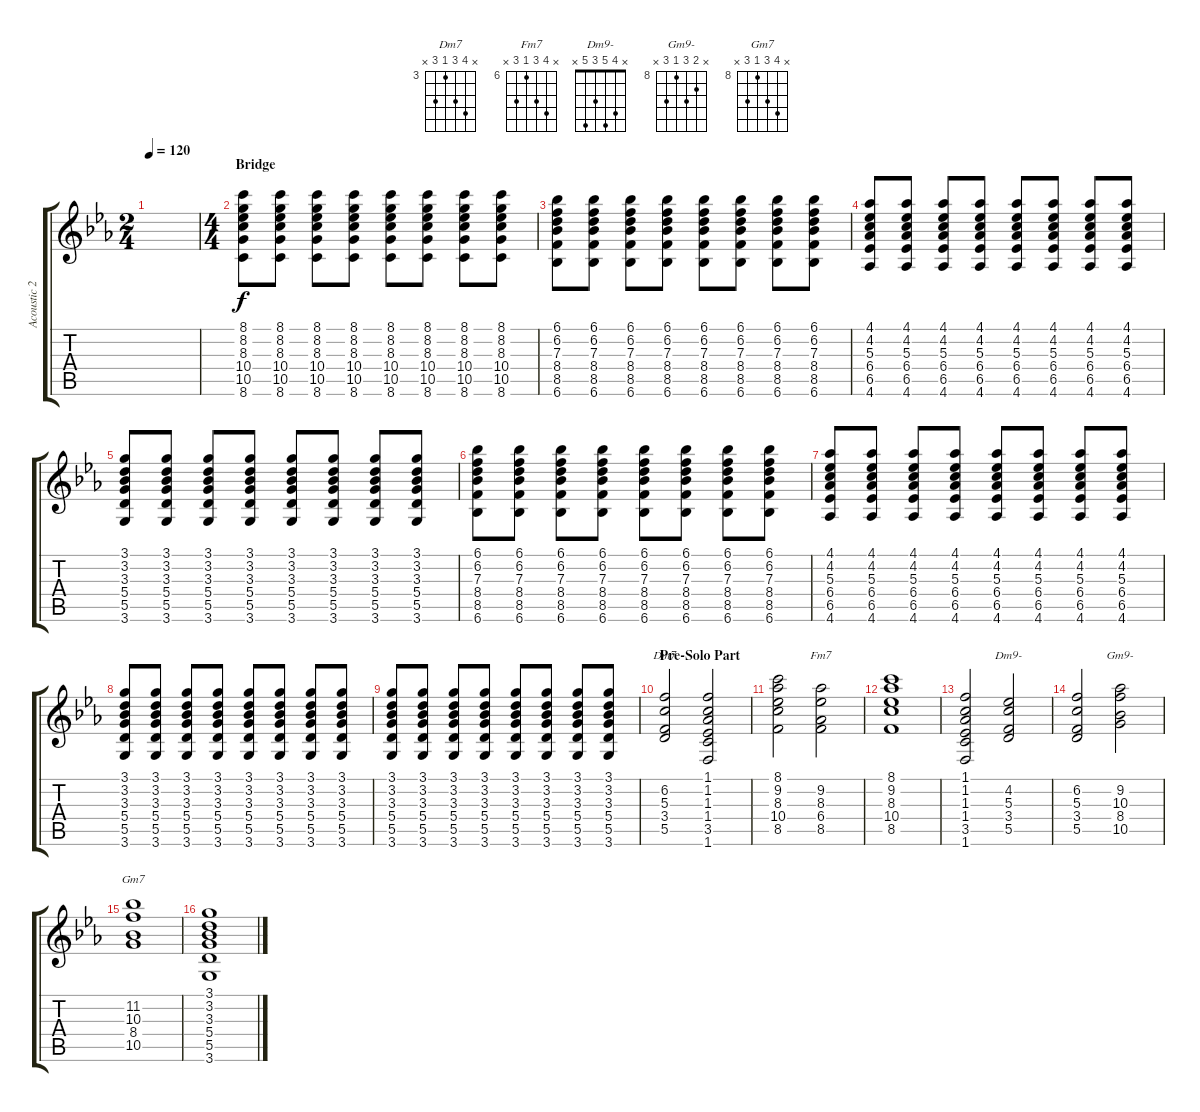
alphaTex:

\track ("Acoustic 2" "Acoustic 2") {instrument acousticguitarnylon}
\staff {score tabs}
\tuning (E4 B3 G3 D3 A2 E2) {hide}
\chord ("Dm7" x 6 5 3 5 x) {firstfret 3}
\chord ("Fm7" x 9 8 6 8 x) {firstfret 6}
\chord ("Dm9-" x 4 5 3 5 x)
\chord ("Gm9-" x 9 10 8 10 x) {firstfret 8}
\chord ("Gm7" x 11 10 8 10 x) {firstfret 8}
\ts (2 4)
\tempo 120
\clef g2
\ks cminor
|
\ts (4 4)
\section ("" "Bridge")
(8.1 8.2 8.3 10.4 10.5 8.6).8 (8.1 8.2 8.3 10.4 10.5 8.6).8 (8.1 8.2 8.3 10.4 10.5 8.6).8 (8.1 8.2 8.3 10.4 10.5 8.6).8 (8.1 8.2 8.3 10.4 10.5 8.6).8 (8.1 8.2 8.3 10.4 10.5 8.6).8 (8.1 8.2 8.3 10.4 10.5 8.6).8 (8.1 8.2 8.3 10.4 10.5 8.6).8 |
(6.1 6.2 7.3 8.4 8.5 6.6).8 (6.1 6.2 7.3 8.4 8.5 6.6).8 (6.1 6.2 7.3 8.4 8.5 6.6).8 (6.1 6.2 7.3 8.4 8.5 6.6).8 (6.1 6.2 7.3 8.4 8.5 6.6).8 (6.1 6.2 7.3 8.4 8.5 6.6).8 (6.1 6.2 7.3 8.4 8.5 6.6).8 (6.1 6.2 7.3 8.4 8.5 6.6).8 |
(4.1 4.2 5.3 6.4 6.5 4.6).8 (4.1 4.2 5.3 6.4 6.5 4.6).8 (4.1 4.2 5.3 6.4 6.5 4.6).8 (4.1 4.2 5.3 6.4 6.5 4.6).8 (4.1 4.2 5.3 6.4 6.5 4.6).8 (4.1 4.2 5.3 6.4 6.5 4.6).8 (4.1 4.2 5.3 6.4 6.5 4.6).8 (4.1 4.2 5.3 6.4 6.5 4.6).8 |
(3.1 3.2 3.3 5.4 5.5 3.6).8 (3.1 3.2 3.3 5.4 5.5 3.6).8 (3.1 3.2 3.3 5.4 5.5 3.6).8 (3.1 3.2 3.3 5.4 5.5 3.6).8 (3.1 3.2 3.3 5.4 5.5 3.6).8 (3.1 3.2 3.3 5.4 5.5 3.6).8 (3.1 3.2 3.3 5.4 5.5 3.6).8 (3.1 3.2 3.3 5.4 5.5 3.6).8 |
(6.1 6.2 7.3 8.4 8.5 6.6).8 (6.1 6.2 7.3 8.4 8.5 6.6).8 (6.1 6.2 7.3 8.4 8.5 6.6).8 (6.1 6.2 7.3 8.4 8.5 6.6).8 (6.1 6.2 7.3 8.4 8.5 6.6).8 (6.1 6.2 7.3 8.4 8.5 6.6).8 (6.1 6.2 7.3 8.4 8.5 6.6).8 (6.1 6.2 7.3 8.4 8.5 6.6).8 |
(4.1 4.2 5.3 6.4 6.5 4.6).8 (4.1 4.2 5.3 6.4 6.5 4.6).8 (4.1 4.2 5.3 6.4 6.5 4.6).8 (4.1 4.2 5.3 6.4 6.5 4.6).8 (4.1 4.2 5.3 6.4 6.5 4.6).8 (4.1 4.2 5.3 6.4 6.5 4.6).8 (4.1 4.2 5.3 6.4 6.5 4.6).8 (4.1 4.2 5.3 6.4 6.5 4.6).8 |
(3.1 3.2 3.3 5.4 5.5 3.6).8 (3.1 3.2 3.3 5.4 5.5 3.6).8 (3.1 3.2 3.3 5.4 5.5 3.6).8 (3.1 3.2 3.3 5.4 5.5 3.6).8 (3.1 3.2 3.3 5.4 5.5 3.6).8 (3.1 3.2 3.3 5.4 5.5 3.6).8 (3.1 3.2 3.3 5.4 5.5 3.6).8 (3.1 3.2 3.3 5.4 5.5 3.6).8 |
(3.1 3.2 3.3 5.4 5.5 3.6).8 (3.1 3.2 3.3 5.4 5.5 3.6).8 (3.1 3.2 3.3 5.4 5.5 3.6).8 (3.1 3.2 3.3 5.4 5.5 3.6).8 (3.1 3.2 3.3 5.4 5.5 3.6).8 (3.1 3.2 3.3 5.4 5.5 3.6).8 (3.1 3.2 3.3 5.4 5.5 3.6).8 (3.1 3.2 3.3 5.4 5.5 3.6).8 |
\section ("" "Pre-Solo Part")
(6.2 5.3 3.4 5.5).2{ch "Dm7" volume 14} (1.1 1.2 1.3 1.4 3.5 1.6).2 |
(8.1 9.2 8.3 10.4 8.5).2 (9.2 8.3 6.4 8.5).2{ch "Fm7"} |
(8.1 9.2 8.3 10.4 8.5).1 |
(1.1 1.2 1.3 1.4 3.5 1.6).2 (4.2 5.3 3.4 5.5).2{ch "Dm9-"} |
(6.2 5.3 3.4 5.5).2 (9.2 10.3 8.4 10.5).2{ch "Gm9-"} |
(11.2 10.3 8.4 10.5).1{ch "Gm7"} |
(3.1 3.2 3.3 5.4 5.5 3.6).1
